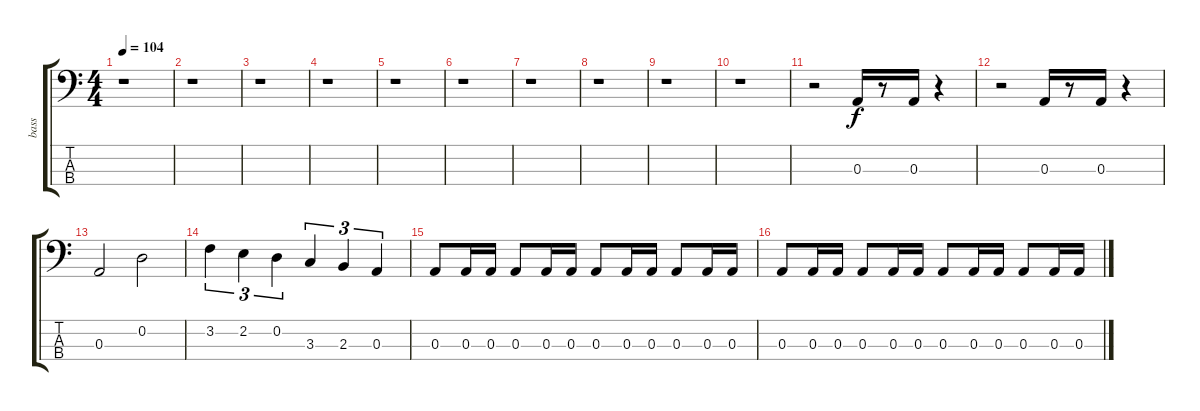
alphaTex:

\track ("bass" "bass") {instrument electricbassfinger}
\staff {score tabs}
\tuning (G2 D2 A1 E1) {hide}
\ts (4 4)
\tempo 104
\clef f4
\ks c
r.1{dy f} |
r.1 |
r.1 |
r.1 |
r.1 |
r.1 |
r.1 |
r.1 |
r.1 |
r.1 |
r.2 0.3.16 r.8 0.3.16 r.4 |
r.2 0.3.16 r.8 0.3.16 r.4 |
0.3.2 0.2.2 |
3.2.4{tu (3 2)} 2.2.4{tu (3 2)} 0.2.4{tu (3 2)} 3.3.4{tu (3 2)} 2.3.4{tu (3 2)} 0.3.4{tu (3 2)} |
0.3.8 0.3.16 0.3.16 0.3.8 0.3.16 0.3.16 0.3.8 0.3.16 0.3.16 0.3.8 0.3.16 0.3.16 |
0.3.8 0.3.16 0.3.16 0.3.8 0.3.16 0.3.16 0.3.8 0.3.16 0.3.16 0.3.8 0.3.16 0.3.16
